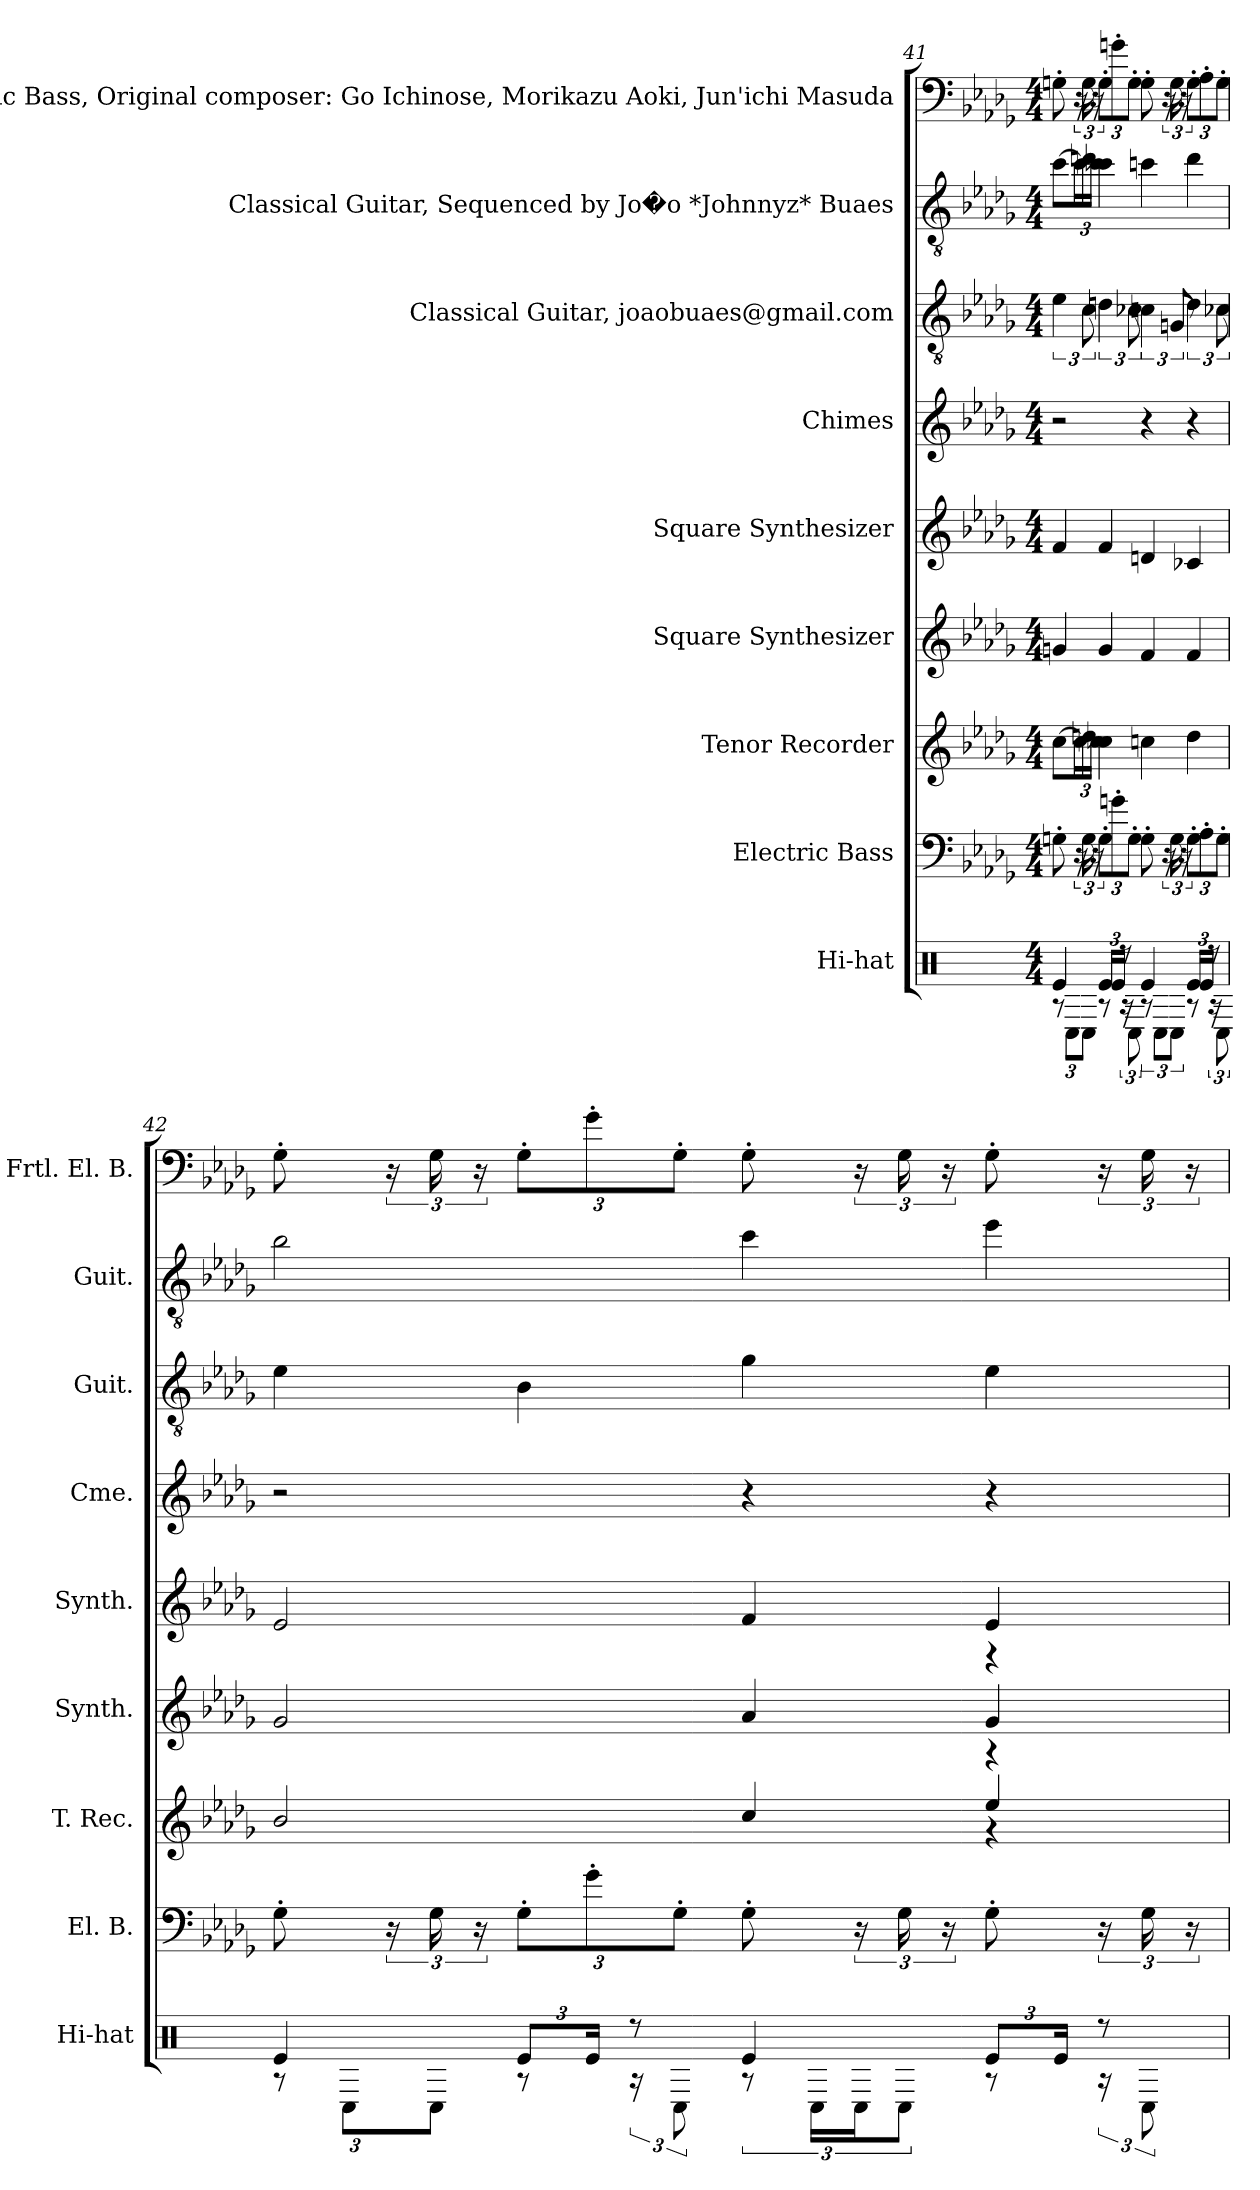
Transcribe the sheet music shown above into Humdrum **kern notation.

**kern	**kern	**kern	**kern	**kern	**kern	**kern	**kern	**kern
*part9	*part8	*part7	*part6	*part5	*part4	*part3	*part2	*part1
*staff9	*staff8	*staff7	*staff6	*staff5	*staff4	*staff3	*staff2	*staff1
*I"Hi-hat	*I"Electric Bass	*I"Tenor Recorder	*I"Square Synthesizer	*I"Square Synthesizer	*I"Chimes	*I"Classical Guitar, joaobuaes@gmail.com	*I"Classical Guitar, Sequenced by Jo�o *Johnnyz* Buaes	*I"Fretless Electric Bass, Original composer: Go Ichinose, Morikazu Aoki, Jun'ichi Masuda
*I'Hi-hat	*I'El. B.	*I'T. Rec.	*I'Synth.	*I'Synth.	*I'Cme.	*I'Guit.	*I'Guit.	*I'Frtl. El. B.
!!LO:PB:g=z
*clefX	*clefF4	*clefG2	*clefG2	*clefG2	*clefG2	*clefGv2	*clefGv2	*clefF4
*	*ITrd7c12	*	*	*	*	*	*	*ITrd7c12
*k[]	*k[b-e-a-d-g-]	*k[b-e-a-d-g-]	*k[b-e-a-d-g-]	*k[b-e-a-d-g-]	*k[b-e-a-d-g-]	*k[b-e-a-d-g-]	*k[b-e-a-d-g-]	*k[b-e-a-d-g-]
*M4/4	*M4/4	*M4/4	*M4/4	*M4/4	*M4/4	*M4/4	*M4/4	*M4/4
=41	=41	=41	=41	=41	=41	=41	=41	=41
*^	*	*	*	*	*	*	*	*
4Re/	12r	8GGn'\	[8cc\L	4gn/	4f/	2r	6e-\	[8cc\L	8GGn'\
.	12RC\L	.	.	.	.	.	.	.	.
*	*	*	*Xbrackettup	*	*	*	*	*Xbrackettup	*
.	.	24r	24cc\L]	.	.	.	.	24cc\L]	24r
.	12RC\J	24GG\	24ddn\	.	.	.	12c\	24ddn\	24GG\
.	.	24r	24cc\JJ	.	.	.	.	24cc\JJ	24r
*Xbrackettup	*	*Xbrackettup	*	*	*	*	*	*	*Xbrackettup
12Re/L	8r	12GG'\L	4cc-X\	4g/	4f/	.	6dn\	4cc-X\	12GG'\L
24Re/Jk	.	12Gn'\	.	.	.	.	.	.	12Gn'\
*	*brackettup	*	*	*	*	*	*	*	*
8r	24r	.	.	.	.	.	.	.	.
.	12RC\	12GG'\J	.	.	.	.	12c-X\	.	12GG'\J
4Re/	12r	8GG'\	4ccn\	4f/	4dn/	4r	6cn\	4ccn\	8GG'\
.	12RC\L	.	.	.	.	.	.	.	.
*	*	*brackettup	*	*	*	*	*	*	*brackettup
.	.	24r	.	.	.	.	.	.	24r
.	12RC\J	24GG\	.	.	.	.	12Gn/	.	24GG\
.	.	24r	.	.	.	.	.	.	24r
*Xbrackettup	*	*Xbrackettup	*	*	*	*	*	*	*Xbrackettup
12Re/L	8r	12GG'\L	4dd\	4f/	4c-X/	4r	6d\	4dd\	12GG'\L
24Re/Jk	.	12AA-'\	.	.	.	.	.	.	12AA-'\
*	*brackettup	*	*	*	*	*	*	*	*
8r	24r	.	.	.	.	.	.	.	.
.	12RC\	12GG'\J	.	.	.	.	12c-X\	.	12GG'\J
=42	=42	=42	=42	=42	=42	=42	=42	=42	=42
*	*	*	*^	*^	*^	*	*	*	*
4Re/	12r	8GG-'\	2b-/	2.ryy	2g-/	2.ryy	2e-/	2.ryy	2r	4e-\	2b-\	8GG-'\
.	12RC\L	.	.	.	.	.	.	.	.	.	.	.
*	*	*brackettup	*	*	*	*	*	*	*	*	*	*brackettup
.	.	24r	.	.	.	.	.	.	.	.	.	24r
.	12RC\J	24GG-\	.	.	.	.	.	.	.	.	.	24GG-\
.	.	24r	.	.	.	.	.	.	.	.	.	24r
*Xbrackettup	*	*Xbrackettup	*	*	*	*	*	*	*	*	*	*Xbrackettup
12Re/L	8r	12GG-'\L	.	.	.	.	.	.	.	4B-\	.	12GG-'\L
24Re/Jk	.	12G-'\	.	.	.	.	.	.	.	.	.	12G-'\
*	*brackettup	*	*	*	*	*	*	*	*	*	*	*
8r	24r	.	.	.	.	.	.	.	.	.	.	.
.	12RC\	12GG-'\J	.	.	.	.	.	.	.	.	.	12GG-'\J
4Re/	12r	8GG-'\	4cc/	.	4a-/	.	4f/	.	4r	4g-\	4cc\	8GG-'\
.	24RC\LL	.	.	.	.	.	.	.	.	.	.	.
*	*Xbrackettup	*brackettup	*	*	*	*	*	*	*	*	*	*brackettup
.	24RC\J	24r	.	.	.	.	.	.	.	.	.	24r
.	12RC\J	24GG-\	.	.	.	.	.	.	.	.	.	24GG-\
.	.	24r	.	.	.	.	.	.	.	.	.	24r
12Re/L	8r	8GG-'\	4ee-/	4r	4g-/	4r	4e-/	4r	4r	4e-\	4ee-\	8GG-'\
24Re/Jk	.	.	.	.	.	.	.	.	.	.	.	.
*	*brackettup	*	*	*	*	*	*	*	*	*	*	*
8r	24r	24r	.	.	.	.	.	.	.	.	.	24r
.	12RC\	24GG-\	.	.	.	.	.	.	.	.	.	24GG-\
.	.	24r	.	.	.	.	.	.	.	.	.	24r
*	*	*	*v	*v	*	*	*v	*v	*	*	*	*
*v	*v	*	*	*v	*v	*	*	*	*	*
=	=	=	=	=	=	=	=	=
*-	*-	*-	*-	*-	*-	*-	*-	*-
